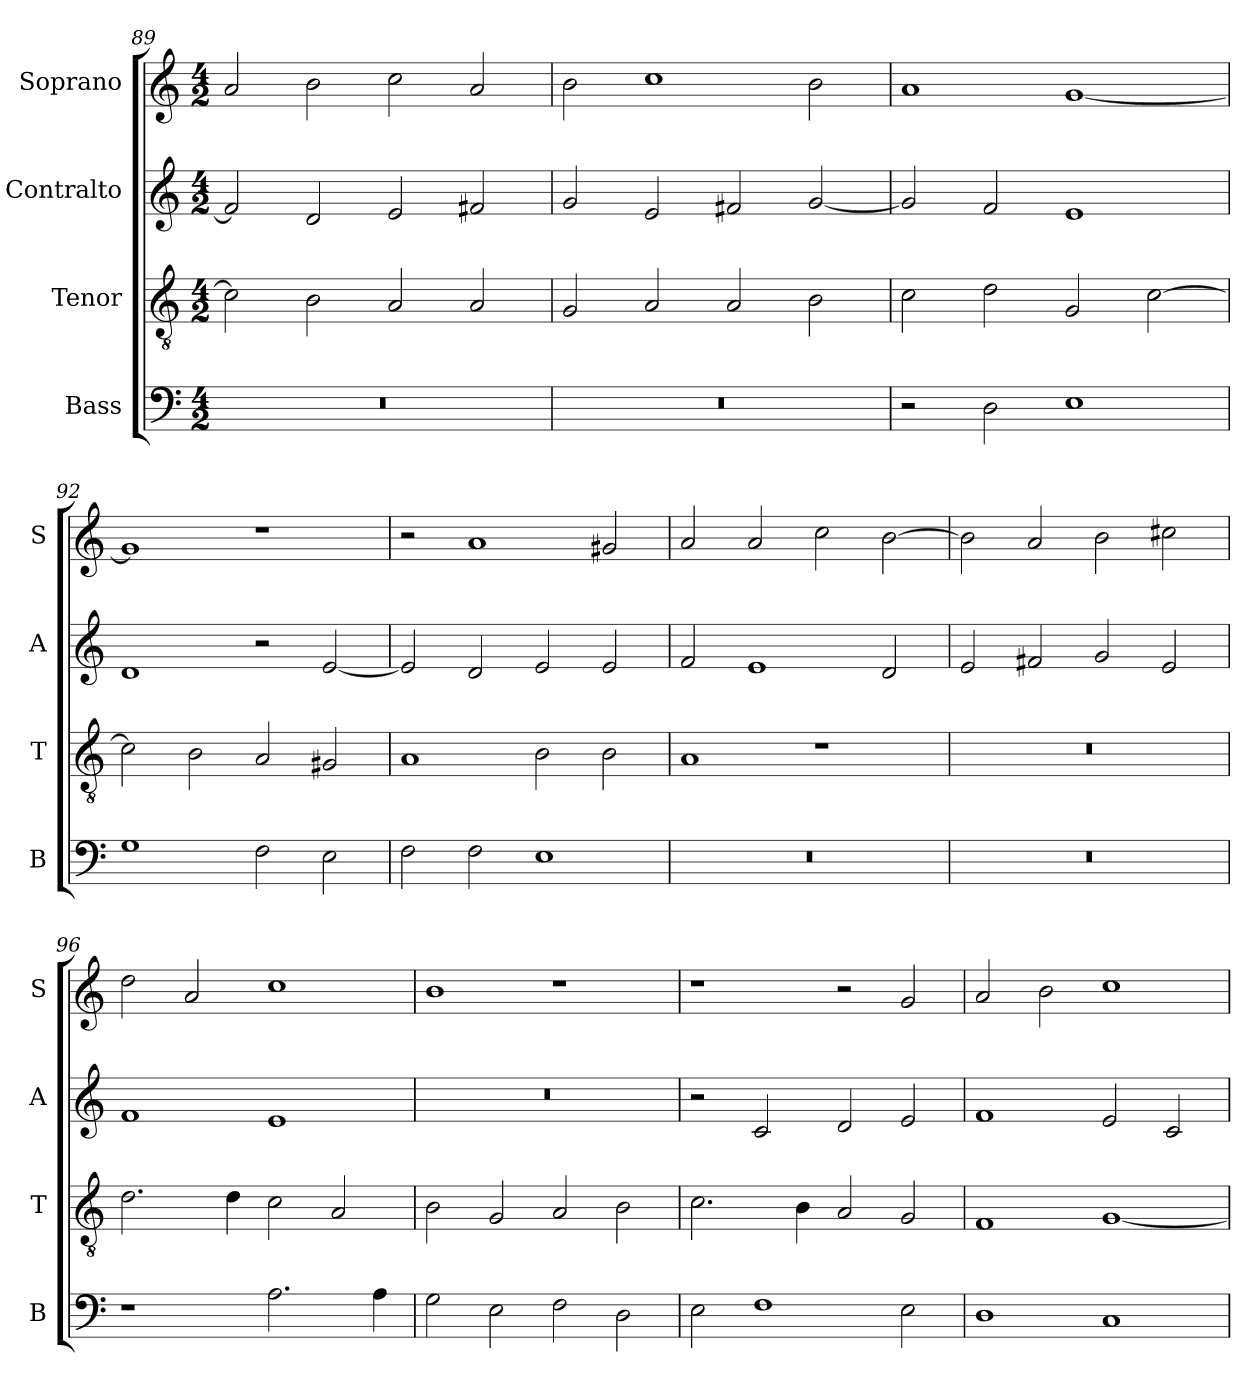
**kern	**kern	**kern	**kern
*part4	*part3	*part2	*part1
*staff4	*staff3	*staff2	*staff1
*I"Bass	*I"Tenor	*I"Contralto	*I"Soprano
*I'B	*I'T	*I'A	*I'S
*clefF4	*clefGv2	*clefG2	*clefG2
*k[]	*k[]	*k[]	*k[]
*E:phr	*E:phr	*E:phr	*E:phr
*M4/2	*M4/2	*M4/2	*M4/2
=89	=89	=89	=89
0r	2c]	2f]	2a
.	2B	2d	2b
.	2A	2e	2cc
.	2A	2f#X	2a
=90	=90	=90	=90
0r	2G	2g	2b
.	2A	2e	1cc
.	2A	2f#X	.
.	2B	[2g	2b
=91	=91	=91	=91
2r	2c	2g]	1a
2D	2d	2f	.
1E	2G	1e	[1g
.	[2c	.	.
=92	=92	=92	=92
1G	2c]	1d	1g]
.	2B	.	.
2F	2A	2r	1r
2E	2G#X	[2e	.
=93	=93	=93	=93
2F	1A	2e]	2r
2F	.	2d	1a
1E	2B	2e	.
.	2B	2e	2g#X
=94	=94	=94	=94
0r	1A	2f	2a
.	.	1e	2a
.	1r	.	2cc
.	.	2d	[2b
=95	=95	=95	=95
0r	0r	2e	2b]
.	.	2f#X	2a
.	.	2g	2b
.	.	2e	2cc#X
=96	=96	=96	=96
1r	2.d	1f	2dd
.	.	.	2a
.	4d	.	.
2.A	2c	1e	1cc
.	2A	.	.
4A	.	.	.
=97	=97	=97	=97
2G	2B	0r	1b
2E	2G	.	.
2F	2A	.	1r
2D	2B	.	.
=98	=98	=98	=98
2E	2.c	2r	1r
1F	.	2c	.
.	4B	.	.
.	2A	2d	2r
2E	2G	2e	2g
=99	=99	=99	=99
1D	1F	1f	2a
.	.	.	2b
1C	[1G	2e	1cc
.	.	2c	.
=	=	=	=
*-	*-	*-	*-
